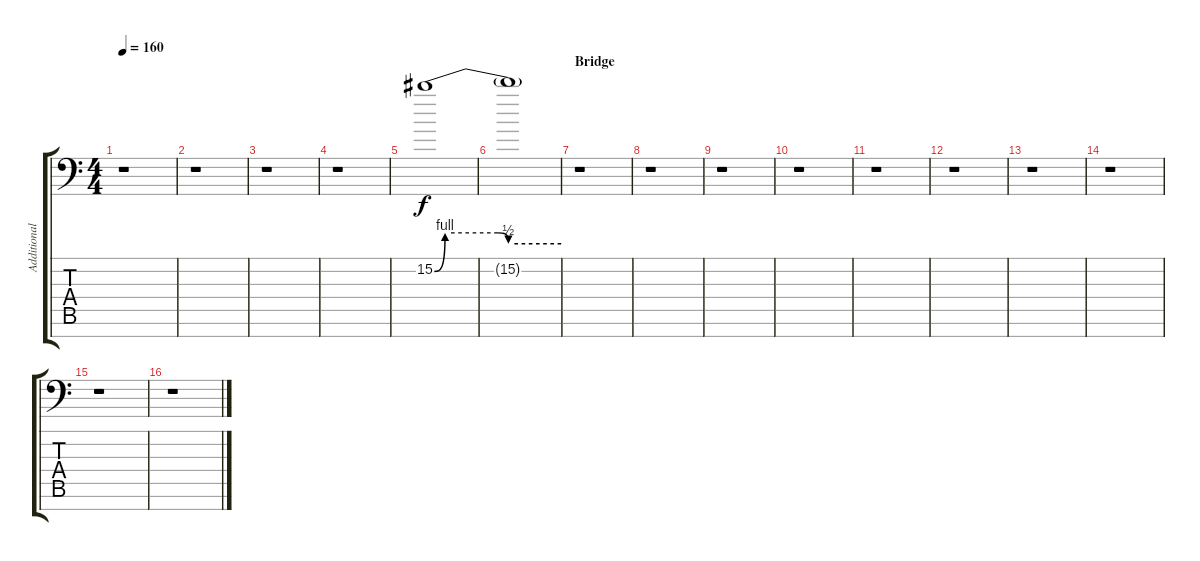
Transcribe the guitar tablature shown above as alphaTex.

\track ("Additional Guitar" "Additional") {instrument distortionguitar}
\staff {score tabs}
\tuning (Eb4 Bb3 Gb3 Db3 Ab2 Eb2 Bb1) {hide}
\ts (4 4)
\tempo 160
\clef f4
\ks c
r.1{dy f} |
r.1 |
r.1 |
r.1 |
15.2{be (custom 0 0 5 4 30 4 35 2 60 2)}.1 |
15.2{t}.1 |
\section ("" "Bridge")
r.1 |
r.1 |
r.1 |
r.1 |
r.1 |
r.1 |
r.1 |
r.1 |
r.1 |
r.1
